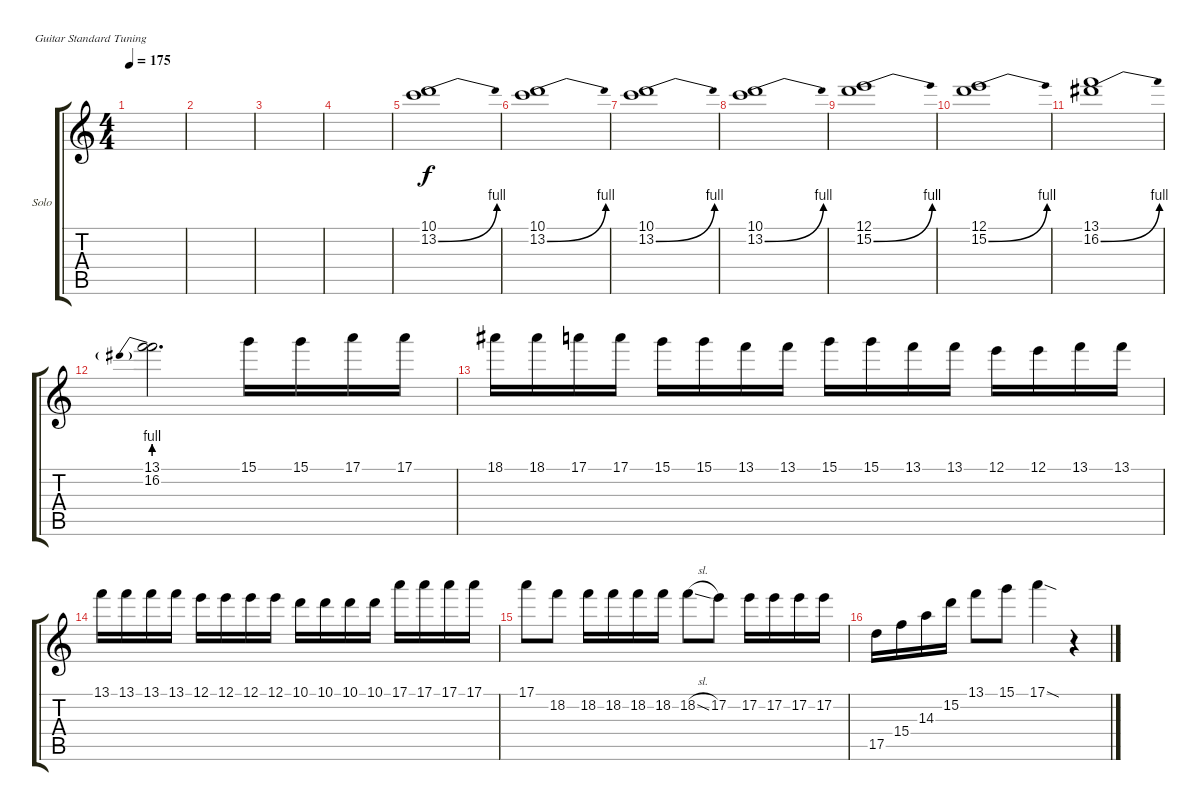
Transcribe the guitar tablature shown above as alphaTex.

\bracketExtendMode groupsimilarinstruments
\firstSystemTrackNameOrientation horizontal
\otherSystemsTrackNameOrientation horizontal
\track ("Solo" "Solo") {instrument distortionguitar}
\staff {score tabs}
\tuning (E4 B3 G3 D3 A2 E2)
\ts (4 4)
\tempo 175
\clef g2
\scale
0.333333
\ks c
|
\scale
0.333333 |
\scale
0.333333 |
\scale
0.333333 |
\scale
0.333333 (10.1 13.2{be (bend 0 0 60 4)}).1 |
\scale
0.333333 (10.1 13.2{be (bend 0 0 60 4)}).1 |
\scale
0.333333 (10.1 13.2{be (bend 0 0 60 4)}).1 |
\scale
0.333333 (10.1 13.2{be (bend 0 0 60 4)}).1 |
\scale
0.333333 (12.1 15.2{be (bend 0 0 60 4)}).1 |
\scale
0.333333 (12.1 15.2{be (bend 0 0 60 4)}).1 |
\scale
0.333333 (13.1 16.2{be (bend 0 0 60 4)}).1 |
\scale
0.333333 (13.1 16.2{be (prebend 0 4 60 4)}).2{d} 15.1.16 15.1.16 17.1.16 17.1.16 |
\scale
0.333333 18.1.16 18.1.16 17.1.16 17.1.16 15.1.16 15.1.16 13.1.16 13.1.16 15.1.16 15.1.16 13.1.16 13.1.16 12.1.16 12.1.16 13.1.16 13.1.16 |
\scale
0.333333 13.1.16 13.1.16 13.1.16 13.1.16 12.1.16 12.1.16 12.1.16 12.1.16 10.1.16 10.1.16 10.1.16 10.1.16 17.1.16 17.1.16 17.1.16 17.1.16 |
\scale
0.333333 17.1.8 18.2.8 18.2.16 18.2.16 18.2.16 18.2.16 18.2{sl}.8 17.2.8 17.2.16 17.2.16 17.2.16 17.2.16 |
\scale
0.333333 17.5.16 15.4.16 14.3.16 15.2.16 13.1.8 15.1.8 17.1{sod}.4 r.4
